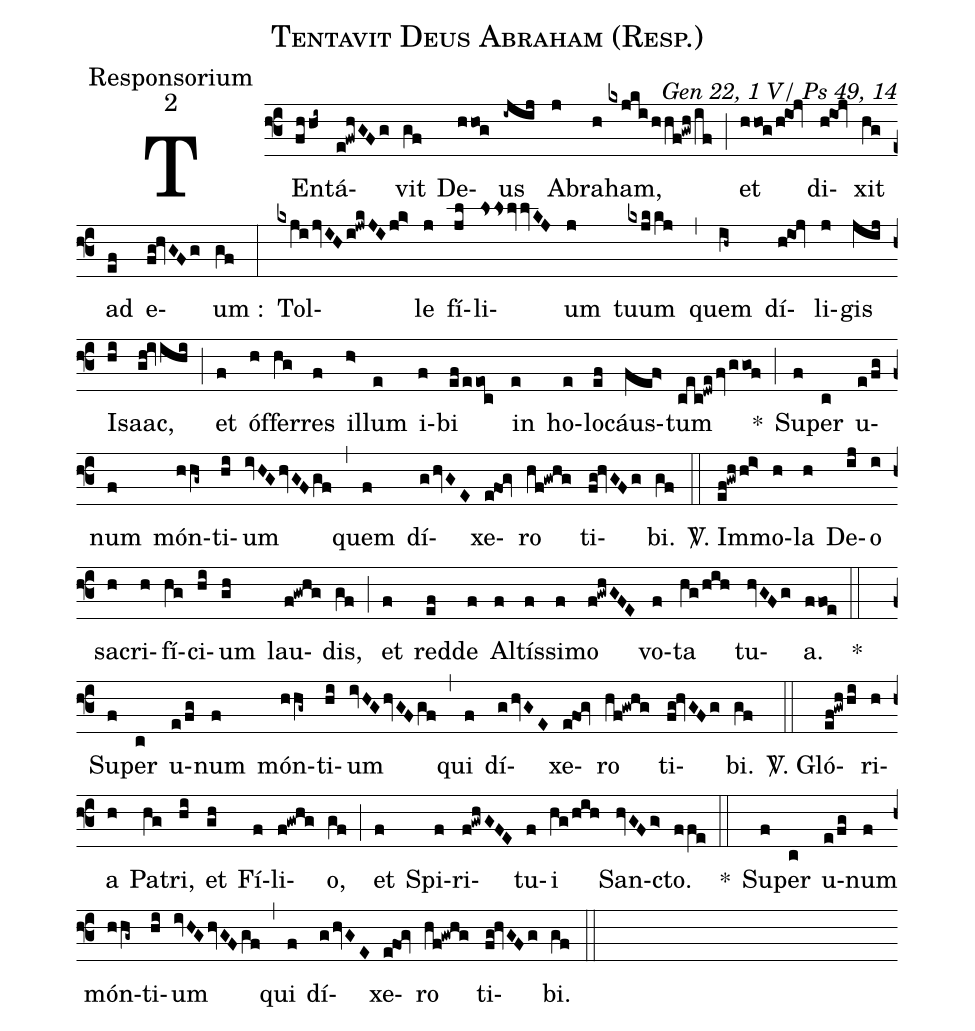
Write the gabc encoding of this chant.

name:Tentavit Deus Abraham (Resp.);
office-part:Responsorium;
mode:2;
commentary:Gen 22, 1 V/ Ps 49, 14;
%%
(f3)TEn(fhhi~)tá(e!fwhGFg)vit(gf) De(hhog)us(-ijij) A(j)bra(h)ham,(kxjki/hhf!gwh/if) (;) et(hhog/h!ioj) di(h!ioj)xit(hg) ad(ef) e(fg!hvGFg)um :(gf) (:) Tol(kxji/jvIH/i!jwkJIjk>)le(j) fí(jl)li(lsslvvKJ)um(j) tuum(kxjkkj) (,) quem(ih~) dí(h!ioj)li(j)gis(jij) I(hi)saac,(gh!ivihi) (;) et(f) óf(h)fer(hg)res(f) il(h>)lum(e) i(f)bi(ef/eeoc) in(e) ho(e)lo(ef)cáus(fef>)tum(cec!dwe/fv/ggof) *(;) Su(f)per(c) u(e/fg)num(f) món(hhg~)ti(hi)um(ivHGhvGFgf) (,) quem(f) dí(g/hvGE)xe(e!fog)ro(hf!gwhg) ti(fg!hvGFg)bi.(gf) (::)

<sp>V/</sp>. Im(ef!gwhhi>)mo(h)la(h) De(ij)o(i) sa(h)cri(h)fí(hg)ci(hi)um(gh) lau(f!gwhg)dis,(gf) (;) et(f) red(ef)de(f) Al(f)tís(f)si(f)mo(f!gwhGFE) vo(f)ta(hg/hih) tu(hvGFg)a.(ffoe) (::)
*() Su(f)per(c) u(e/fg)num(f) món(hhg~)ti(hi)um(ivHGhvGFgf) (,) qui(f) dí(g/hvGE)xe(e!fog)ro(hf!gwhg) ti(fg!hvGFg)bi.(gf) (::)

<sp>V/</sp>. Gló(ef!gwh/hi)ri(h)a(h) Pa(hg)tri,(hi) et(gh) Fí(f)li(f!gwhg)o,(gf) (;)et(f) Spi(f)ri(f!gwhG!FE)tu(f)i(hg/hih) San(hvGFg>)cto.(ffe) (::)
*() Su(f)per(c) u(e/fg)num(f) món(hhg~)ti(hi)um(ivHGhvGFgf) (,) qui(f) dí(g/hvGE)xe(e!fog)ro(hf!gwhg) ti(fg!hvGFg)bi.(gf) (::)
